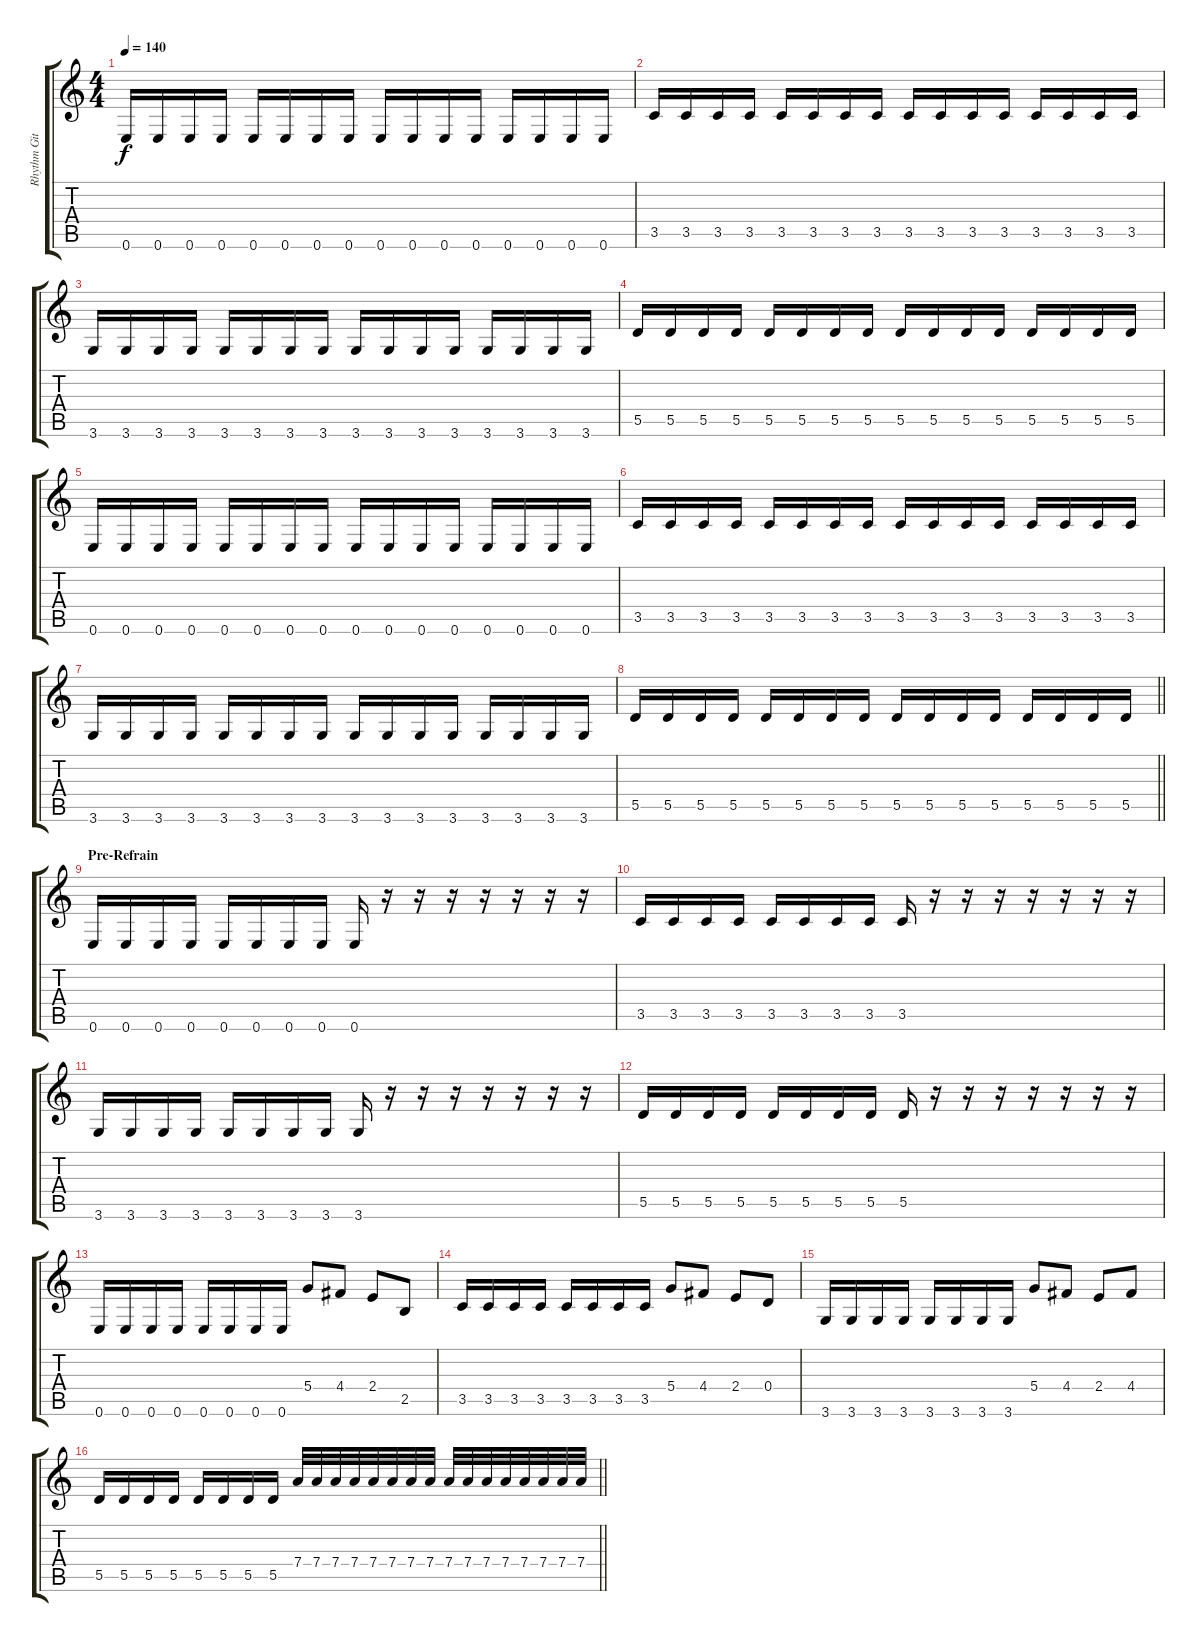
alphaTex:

\track ("Rhythm Gitarre" "Rhythm Git") {instrument overdrivenguitar}
\staff {score tabs}
\tuning (E4 B3 G3 D3 A2 E2) {hide}
\ts (4 4)
\tempo 140
\clef g2
\ks c
0.6.16{dy f} 0.6.16 0.6.16 0.6.16 0.6.16 0.6.16 0.6.16 0.6.16 0.6.16 0.6.16 0.6.16 0.6.16 0.6.16 0.6.16 0.6.16 0.6.16 |
3.5.16 3.5.16 3.5.16 3.5.16 3.5.16 3.5.16 3.5.16 3.5.16 3.5.16 3.5.16 3.5.16 3.5.16 3.5.16 3.5.16 3.5.16 3.5.16 |
3.6.16 3.6.16 3.6.16 3.6.16 3.6.16 3.6.16 3.6.16 3.6.16 3.6.16 3.6.16 3.6.16 3.6.16 3.6.16 3.6.16 3.6.16 3.6.16 |
5.5.16 5.5.16 5.5.16 5.5.16 5.5.16 5.5.16 5.5.16 5.5.16 5.5.16 5.5.16 5.5.16 5.5.16 5.5.16 5.5.16 5.5.16 5.5.16 |
0.6.16 0.6.16 0.6.16 0.6.16 0.6.16 0.6.16 0.6.16 0.6.16 0.6.16 0.6.16 0.6.16 0.6.16 0.6.16 0.6.16 0.6.16 0.6.16 |
3.5.16 3.5.16 3.5.16 3.5.16 3.5.16 3.5.16 3.5.16 3.5.16 3.5.16 3.5.16 3.5.16 3.5.16 3.5.16 3.5.16 3.5.16 3.5.16 |
3.6.16 3.6.16 3.6.16 3.6.16 3.6.16 3.6.16 3.6.16 3.6.16 3.6.16 3.6.16 3.6.16 3.6.16 3.6.16 3.6.16 3.6.16 3.6.16 |
\barLineRight lightlight
5.5.16 5.5.16 5.5.16 5.5.16 5.5.16 5.5.16 5.5.16 5.5.16 5.5.16 5.5.16 5.5.16 5.5.16 5.5.16 5.5.16 5.5.16 5.5.16 |
\section ("" "Pre-Refrain")
0.6.16{volume 13} 0.6.16 0.6.16 0.6.16 0.6.16 0.6.16 0.6.16 0.6.16 0.6.16 r.16 r.16 r.16 r.16 r.16 r.16 r.16 |
3.5.16 3.5.16 3.5.16 3.5.16 3.5.16 3.5.16 3.5.16 3.5.16 3.5.16 r.16 r.16 r.16 r.16 r.16 r.16 r.16 |
3.6.16 3.6.16 3.6.16 3.6.16 3.6.16 3.6.16 3.6.16 3.6.16 3.6.16 r.16 r.16 r.16 r.16 r.16 r.16 r.16 |
5.5.16 5.5.16 5.5.16 5.5.16 5.5.16 5.5.16 5.5.16 5.5.16 5.5.16 r.16 r.16 r.16 r.16 r.16 r.16 r.16 |
0.6.16 0.6.16 0.6.16 0.6.16 0.6.16 0.6.16 0.6.16 0.6.16 5.4.8 4.4.8 2.4.8 2.5.8 |
3.5.16 3.5.16 3.5.16 3.5.16 3.5.16 3.5.16 3.5.16 3.5.16 5.4.8 4.4.8 2.4.8 0.4.8 |
3.6.16 3.6.16 3.6.16 3.6.16 3.6.16 3.6.16 3.6.16 3.6.16 5.4.8 4.4.8 2.4.8 4.4.8 |
\barLineRight lightlight
5.5.16 5.5.16 5.5.16 5.5.16 5.5.16 5.5.16 5.5.16 5.5.16 7.4.32{volume 15} 7.4.32 7.4.32 7.4.32 7.4.32 7.4.32 7.4.32 7.4.32 7.4.32 7.4.32 7.4.32 7.4.32 7.4.32 7.4.32 7.4.32 7.4.32
